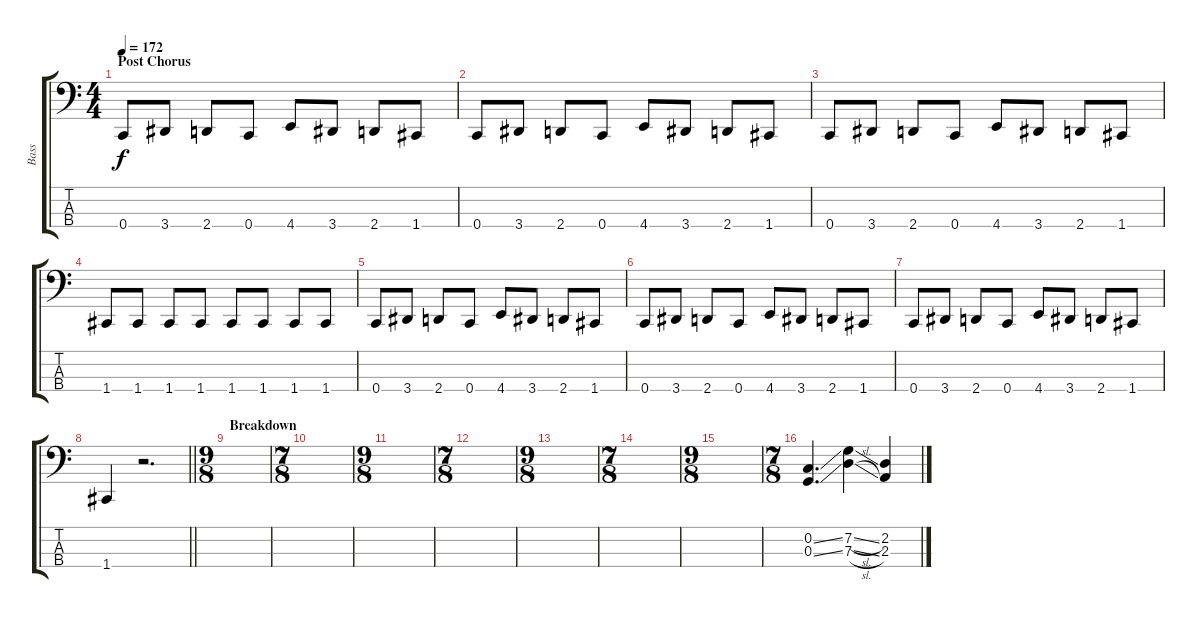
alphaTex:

\track ("Bass" "Bass") {instrument electricbassfinger}
\staff {score tabs}
\tuning (F2 C2 G1 C1) {hide}
\ts (4 4)
\section ("" "Post Chorus")
\tempo 172
\clef f4
\ks c
0.4.8{dy f} 3.4.8 2.4.8 0.4.8 4.4.8 3.4.8 2.4.8 1.4.8 |
0.4.8 3.4.8 2.4.8 0.4.8 4.4.8 3.4.8 2.4.8 1.4.8 |
0.4.8 3.4.8 2.4.8 0.4.8 4.4.8 3.4.8 2.4.8 1.4.8 |
1.4.8 1.4.8 1.4.8 1.4.8 1.4.8 1.4.8 1.4.8 1.4.8 |
0.4.8 3.4.8 2.4.8 0.4.8 4.4.8 3.4.8 2.4.8 1.4.8 |
0.4.8 3.4.8 2.4.8 0.4.8 4.4.8 3.4.8 2.4.8 1.4.8 |
0.4.8 3.4.8 2.4.8 0.4.8 4.4.8 3.4.8 2.4.8 1.4.8 |
\barLineRight lightlight
1.4.4 r.2{d} |
\ts (9 8)
\section ("" "Breakdown")
|
\ts (7 8)
|
\ts (9 8)
|
\ts (7 8)
|
\ts (9 8)
|
\ts (7 8)
|
\ts (9 8)
|
\ts (7 8)
(0.2{ss} 0.3{ss}).4{d} (7.2{sl} 7.3{sl}).4 (2.2 2.3).4
